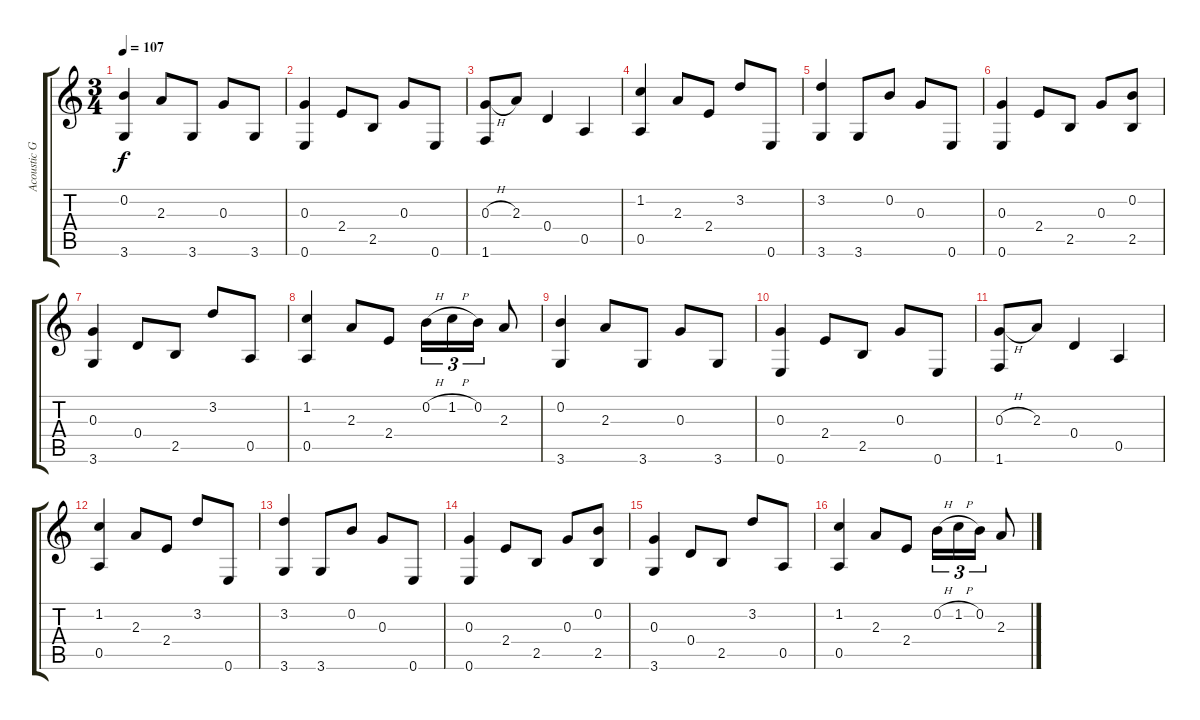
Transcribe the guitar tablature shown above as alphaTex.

\track ("Acoustic Guitar" "Acoustic G") {instrument acousticguitarsteel}
\staff {score tabs}
\tuning (E4 B3 G3 D3 A2 E2) {hide}
\ts (3 4)
\tempo 107
\clef g2
\ks c
(0.2 3.6).4{dy f} 2.3.8 3.6.8 0.3.8 3.6.8 |
(0.3 0.6).4 2.4.8 2.5.8 0.3.8 0.6.8 |
(0.3{h} 1.6).8 2.3.8 0.4.4 0.5.4 |
(1.2 0.5).4 2.3.8 2.4.8 3.2.8 0.6.8 |
(3.2 3.6).4 3.6.8 0.2.8 0.3.8 0.6.8 |
(0.3 0.6).4 2.4.8 2.5.8 0.3.8 (0.2 2.5).8 |
(0.3 3.6).4 0.4.8 2.5.8 3.2.8 0.5.8 |
(1.2 0.5).4 2.3.8 2.4.8 0.2{h}.16{tu (3 2)} 1.2{h}.16{tu (3 2)} 0.2.16{tu (3 2)} 2.3.8 |
(0.2 3.6).4 2.3.8 3.6.8 0.3.8 3.6.8 |
(0.3 0.6).4 2.4.8 2.5.8 0.3.8 0.6.8 |
(0.3{h} 1.6).8 2.3.8 0.4.4 0.5.4 |
(1.2 0.5).4 2.3.8 2.4.8 3.2.8 0.6.8 |
(3.2 3.6).4 3.6.8 0.2.8 0.3.8 0.6.8 |
(0.3 0.6).4 2.4.8 2.5.8 0.3.8 (0.2 2.5).8 |
(0.3 3.6).4 0.4.8 2.5.8 3.2.8 0.5.8 |
(1.2 0.5).4 2.3.8 2.4.8 0.2{h}.16{tu (3 2)} 1.2{h}.16{tu (3 2)} 0.2.16{tu (3 2)} 2.3.8
